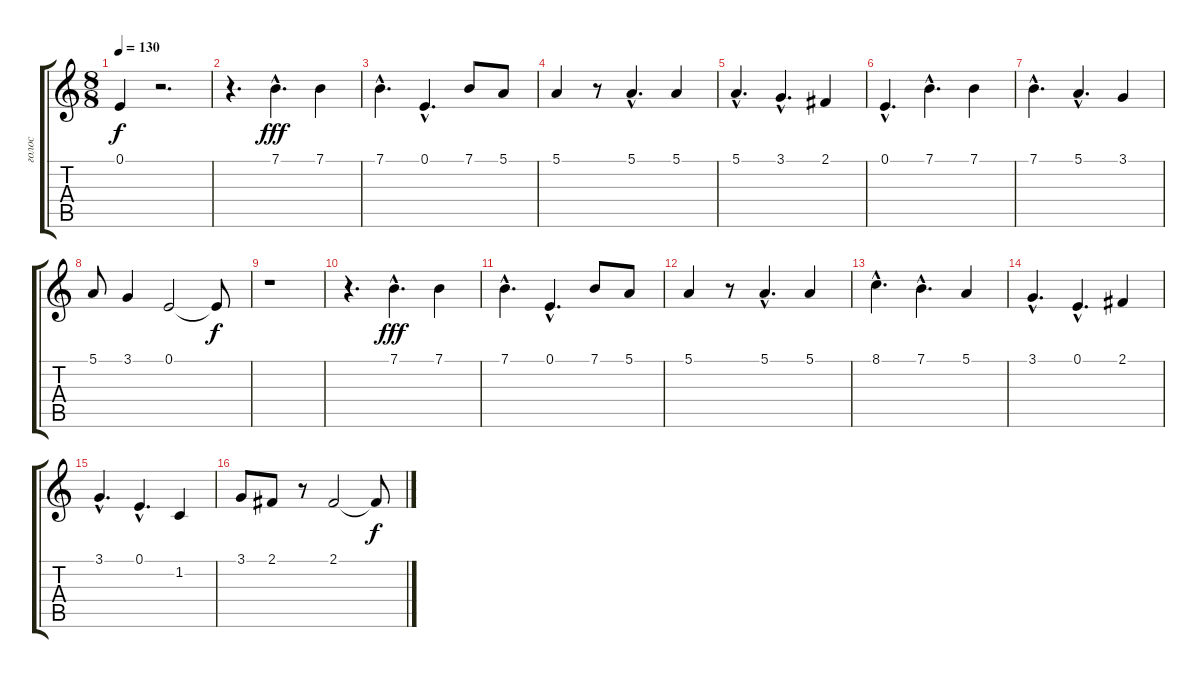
\track ("голос" "голос") {instrument flute}
\staff {score tabs}
\tuning (E4 B3 G3 D3 A2 E2) {hide}
\ts (8 8)
\tempo 130
\clef g2
\ks c
0.1{t}.4{dy f} r.2{d} |
r.4{d} 7.1{hac}.4{d dy fff} 7.1.4 |
7.1{hac}.4{d} 0.1{hac}.4{d} 7.1.8 5.1.8 |
5.1.4 r.8 5.1{hac}.4{d} 5.1.4 |
5.1{hac}.4{d} 3.1{hac}.4{d} 2.1.4 |
0.1{hac}.4{d} 7.1{hac}.4{d} 7.1.4 |
7.1{hac}.4{d} 5.1{hac}.4{d} 3.1.4 |
5.1.8 3.1.4 0.1.2 0.1{t}.8{dy f} |
r.1 |
r.4{d} 7.1{hac}.4{d dy fff} 7.1.4 |
7.1{hac}.4{d} 0.1{hac}.4{d} 7.1.8 5.1.8 |
5.1.4 r.8 5.1{hac}.4{d} 5.1.4 |
8.1{hac}.4{d} 7.1{hac}.4{d} 5.1.4 |
3.1{hac}.4{d} 0.1{hac}.4{d} 2.1.4 |
3.1{hac}.4{d} 0.1{hac}.4{d} 1.2.4 |
3.1.8 2.1.8 r.8 2.1.2 2.1{t}.8{dy f}
